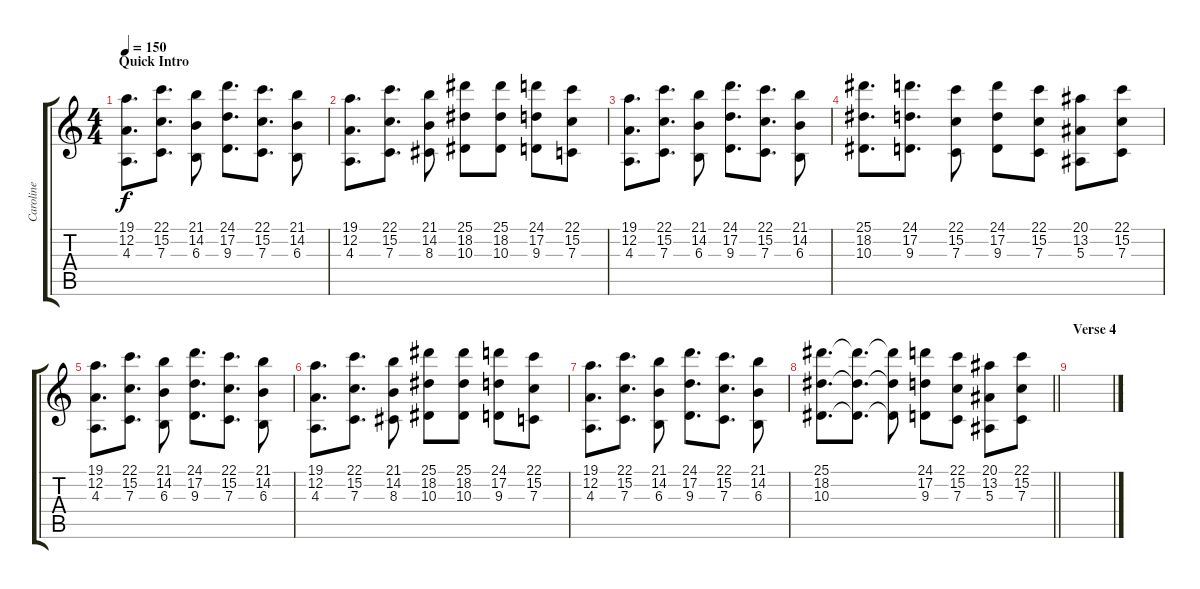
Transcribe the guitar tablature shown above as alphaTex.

\track ("Caroline" "Caroline") {instrument pizzicatostrings}
\staff {score tabs}
\tuning (D4 A3 F3 C3 G2 D2) {hide}
\ts (4 4)
\section ("" "Quick Intro")
\tempo 150
\clef g2
\ks c
(19.1 12.2 4.3).8{d dy f} (22.1 15.2 7.3).8{d} (21.1 14.2 6.3).8 (24.1 17.2 9.3).8{d} (22.1 15.2 7.3).8{d} (21.1 14.2 6.3).8 |
(19.1 12.2 4.3).8{d} (22.1 15.2 7.3).8{d} (21.1 14.2 8.3).8 (25.1 18.2 10.3).8 (25.1 18.2 10.3).8 (24.1 17.2 9.3).8 (22.1 15.2 7.3).8 |
(19.1 12.2 4.3).8{d} (22.1 15.2 7.3).8{d} (21.1 14.2 6.3).8 (24.1 17.2 9.3).8{d} (22.1 15.2 7.3).8{d} (21.1 14.2 6.3).8 |
(25.1 18.2 10.3).8{d} (24.1 17.2 9.3).8{d} (22.1 15.2 7.3).8 (24.1 17.2 9.3).8 (22.1 15.2 7.3).8 (20.1 13.2 5.3).8 (22.1 15.2 7.3).8 |
(19.1 12.2 4.3).8{d} (22.1 15.2 7.3).8{d} (21.1 14.2 6.3).8 (24.1 17.2 9.3).8{d} (22.1 15.2 7.3).8{d} (21.1 14.2 6.3).8 |
(19.1 12.2 4.3).8{d} (22.1 15.2 7.3).8{d} (21.1 14.2 8.3).8 (25.1 18.2 10.3).8 (25.1 18.2 10.3).8 (24.1 17.2 9.3).8 (22.1 15.2 7.3).8 |
(19.1 12.2 4.3).8{d} (22.1 15.2 7.3).8{d} (21.1 14.2 6.3).8 (24.1 17.2 9.3).8{d} (22.1 15.2 7.3).8{d} (21.1 14.2 6.3).8 |
\barLineRight lightlight
(25.1 18.2 10.3).8{d} (25.1{t} 18.2{t} 10.3{t}).8{d} (25.1{t} 18.2{t} 10.3{t}).8 (24.1 17.2 9.3).8 (22.1 15.2 7.3).8 (20.1 13.2 5.3).8 (22.1 15.2 7.3).8 |
\section ("" "Verse 4")
